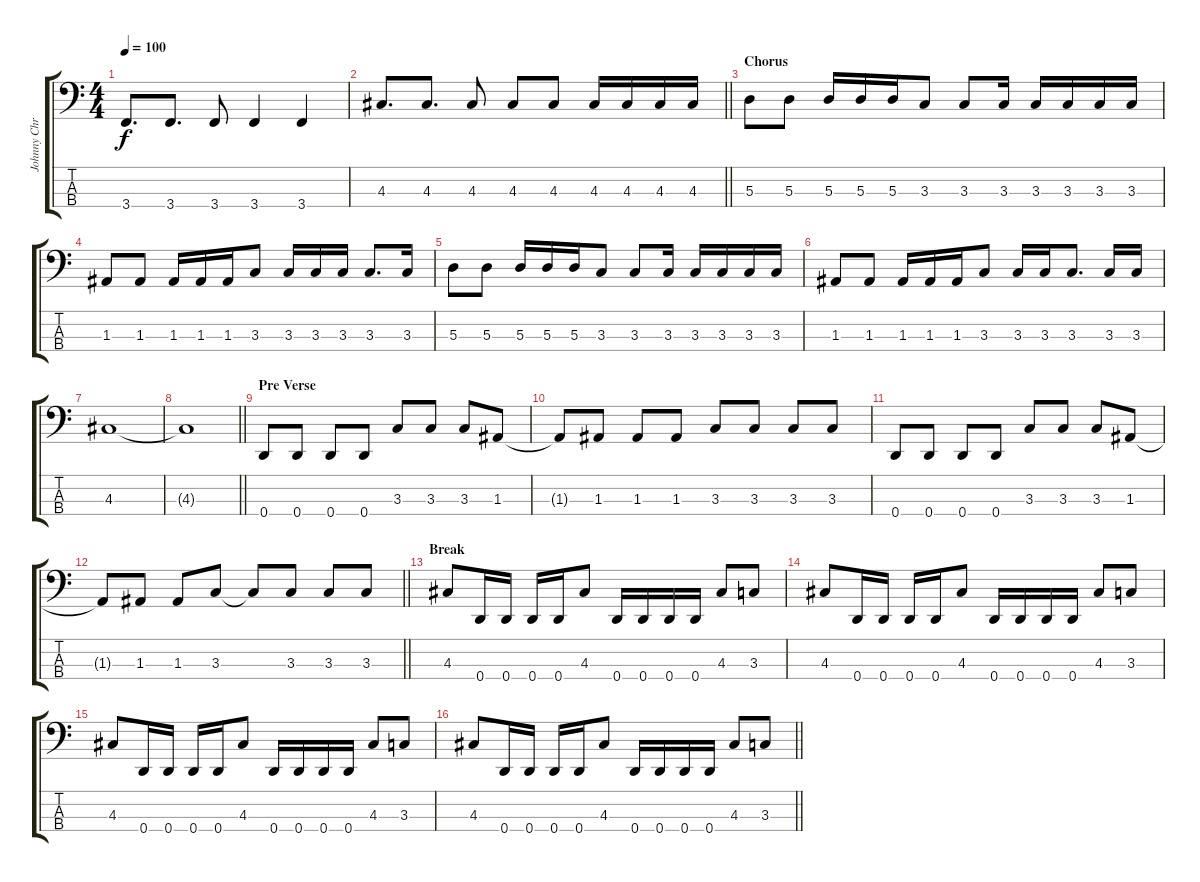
\track ("Johnny Christ Bass" "Johnny Chr") {instrument electricbasspick}
\staff {score tabs}
\tuning (G2 D2 A1 D1) {hide}
\ts (4 4)
\tempo 100
\clef f4
\ks c
3.4.8{d dy f} 3.4.8{d} 3.4.8 3.4.4 3.4.4 |
\barLineRight lightlight
4.3.8{d} 4.3.8{d} 4.3.8 4.3.8 4.3.8 4.3.16 4.3.16 4.3.16 4.3.16 |
\section ("" "Chorus")
5.3.8 5.3.8 5.3.16 5.3.16 5.3.16 3.3.8 3.3.8 3.3.16 3.3.16 3.3.16 3.3.16 3.3.16 |
1.3.8 1.3.8 1.3.16 1.3.16 1.3.16 3.3.8 3.3.16 3.3.16 3.3.16 3.3.8{d} 3.3.16 |
5.3.8 5.3.8 5.3.16 5.3.16 5.3.16 3.3.8 3.3.8 3.3.16 3.3.16 3.3.16 3.3.16 3.3.16 |
1.3.8 1.3.8 1.3.16 1.3.16 1.3.16 3.3.8 3.3.16 3.3.16 3.3.8{d} 3.3.16 3.3.16 |
4.3.1 |
\barLineRight lightlight
4.3{t}.1 |
\section ("" "Pre Verse")
0.4.8 0.4.8 0.4.8 0.4.8 3.3.8 3.3.8 3.3.8 1.3.8 |
1.3{t}.8 1.3.8 1.3.8 1.3.8 3.3.8 3.3.8 3.3.8 3.3.8 |
0.4.8 0.4.8 0.4.8 0.4.8 3.3.8 3.3.8 3.3.8 1.3.8 |
\barLineRight lightlight
1.3{t}.8 1.3.8 1.3.8 3.3.8 3.3{t}.8 3.3.8 3.3.8 3.3.8 |
\section ("" "Break")
4.3.8 0.4.16 0.4.16 0.4.16 0.4.16 4.3.8 0.4.16 0.4.16 0.4.16 0.4.16 4.3.8 3.3.8 |
4.3.8 0.4.16 0.4.16 0.4.16 0.4.16 4.3.8 0.4.16 0.4.16 0.4.16 0.4.16 4.3.8 3.3.8 |
4.3.8 0.4.16 0.4.16 0.4.16 0.4.16 4.3.8 0.4.16 0.4.16 0.4.16 0.4.16 4.3.8 3.3.8 |
\barLineRight lightlight
4.3.8 0.4.16 0.4.16 0.4.16 0.4.16 4.3.8 0.4.16 0.4.16 0.4.16 0.4.16 4.3.8 3.3.8
